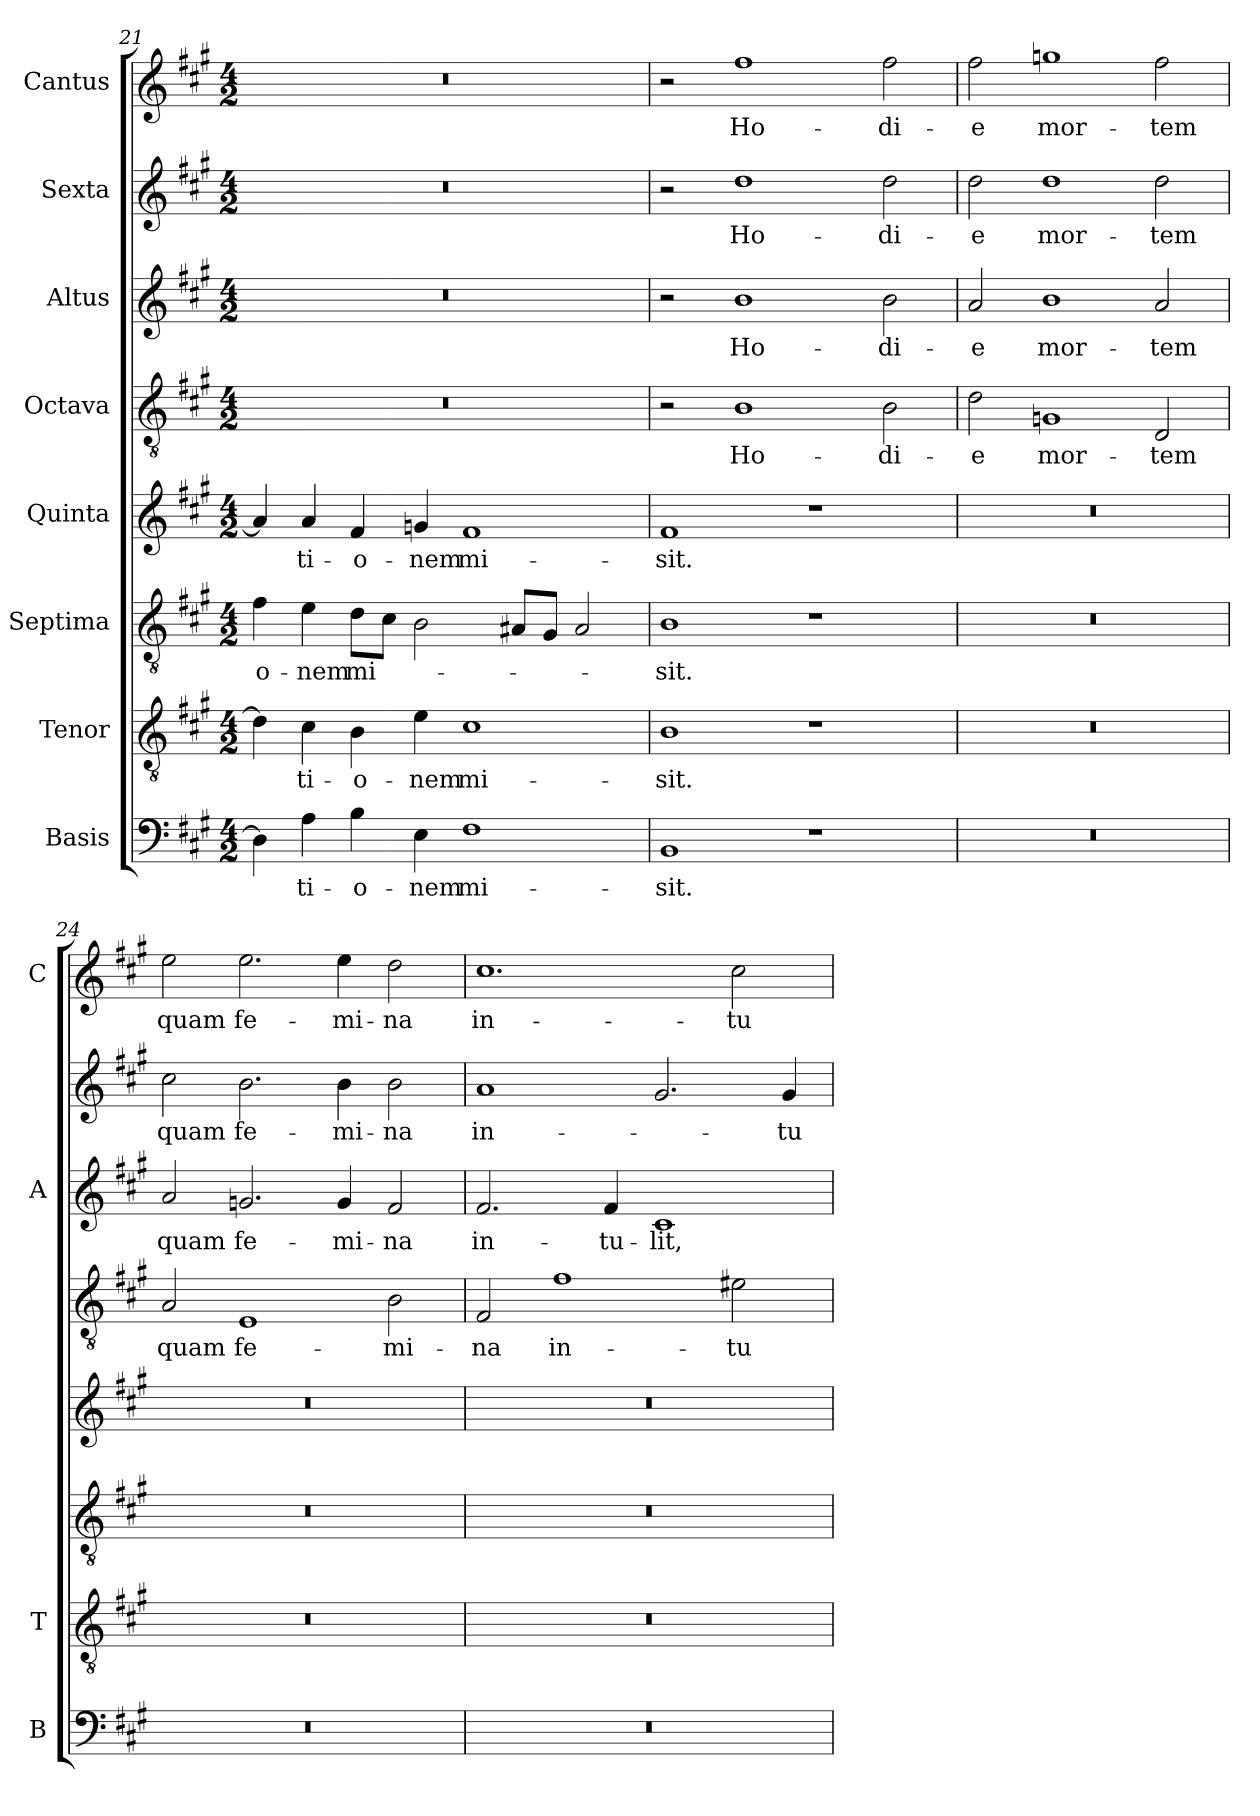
**kern	**text	**kern	**text	**kern	**text	**kern	**text	**kern	**text	**kern	**text	**kern	**text	**kern	**text
*part8	*part8	*part7	*part7	*part6	*part6	*part5	*part5	*part4	*part4	*part3	*part3	*part2	*part2	*part1	*part1
*staff8	*staff8	*staff7	*staff7	*staff6	*staff6	*staff5	*staff5	*staff4	*staff4	*staff3	*staff3	*staff2	*staff2	*staff1	*staff1
*I"Basis	*	*I"Tenor	*	*I"Septima	*	*I"Quinta	*	*I"Octava	*	*I"Altus	*	*I"Sexta	*	*I"Cantus	*
*I'B	*	*I'T	*	*	*	*	*	*	*	*I'A	*	*	*	*I'C	*
*clefF4	*	*clefGv2	*	*clefGv2	*	*clefG2	*	*clefGv2	*	*clefG2	*	*clefG2	*	*clefG2	*
*k[f#c#g#]	*	*k[f#c#g#]	*	*k[f#c#g#]	*	*k[f#c#g#]	*	*k[f#c#g#]	*	*k[f#c#g#]	*	*k[f#c#g#]	*	*k[f#c#g#]	*
*A:	*	*A:	*	*A:	*	*A:	*	*A:	*	*A:	*	*A:	*	*A:	*
*M4/2	*	*M4/2	*	*M4/2	*	*M4/2	*	*M4/2	*	*M4/2	*	*M4/2	*	*M4/2	*
=21	=21	=21	=21	=21	=21	=21	=21	=21	=21	=21	=21	=21	=21	=21	=21
!	!	!	!	!	!LO:LY:b	!	!	!	!	!	!	!	!	!	!
4D\]	.	4d\]	.	4f#\	-o-	4a/]	.	0r	.	0r	.	0r	.	0r	.
!	!LO:LY:b	!	!LO:LY:b	!	!LO:LY:b	!	!LO:LY:b	!	!	!	!	!	!	!	!
4A\	-ti-	4c#\	-ti-	4e\	-nem	4a/	-ti-	.	.	.	.	.	.	.	.
!	!LO:LY:b	!	!LO:LY:b	!	!LO:LY:b	!	!LO:LY:b	!	!	!	!	!	!	!	!
4B\	-o-	4B\	-o-	8d\L	mi-	4f#/	-o-	.	.	.	.	.	.	.	.
.	.	.	.	8c#\J	.	.	.	.	.	.	.	.	.	.	.
!	!LO:LY:b	!	!LO:LY:b	!	!	!	!LO:LY:b	!	!	!	!	!	!	!	!
4E\	-nem	4e\	-nem	2B\	.	4gn/	-nem	.	.	.	.	.	.	.	.
!	!LO:LY:b	!	!LO:LY:b	!	!	!	!LO:LY:b	!	!	!	!	!	!	!	!
1F#	mi-	1c#	mi-	.	.	1f#	mi-	.	.	.	.	.	.	.	.
.	.	.	.	8A#X/L	.	.	.	.	.	.	.	.	.	.	.
.	.	.	.	8G#/J	.	.	.	.	.	.	.	.	.	.	.
.	.	.	.	2A#/	.	.	.	.	.	.	.	.	.	.	.
=22	=22	=22	=22	=22	=22	=22	=22	=22	=22	=22	=22	=22	=22	=22	=22
!	!LO:LY:b	!	!LO:LY:b	!	!LO:LY:b	!	!LO:LY:b	!	!	!	!	!	!	!	!
1BB	-sit.	1B	-sit.	1B	-sit.	1f#	-sit.	2r	.	2r	.	2r	.	2r	.
!	!	!	!	!	!	!	!	!	!LO:LY:b	!	!LO:LY:b	!	!LO:LY:b	!	!LO:LY:b
.	.	.	.	.	.	.	.	1B	Ho-	1b	Ho-	1dd	Ho-	1ff#	Ho-
1r	.	1r	.	1r	.	1r	.	.	.	.	.	.	.	.	.
!	!	!	!	!	!	!	!	!	!LO:LY:b	!	!LO:LY:b	!	!LO:LY:b	!	!LO:LY:b
.	.	.	.	.	.	.	.	2B\	-di-	2b\	-di-	2dd\	-di-	2ff#\	-di-
!!LO:PB:g=z
=23	=23	=23	=23	=23	=23	=23	=23	=23	=23	=23	=23	=23	=23	=23	=23
!	!	!	!	!	!	!	!	!	!LO:LY:b	!	!LO:LY:b	!	!LO:LY:b	!	!LO:LY:b
0r	.	0r	.	0r	.	0r	.	2d\	-e	2a/	-e	2dd\	-e	2ff#\	-e
!	!	!	!	!	!	!	!	!	!LO:LY:b	!	!LO:LY:b	!	!LO:LY:b	!	!LO:LY:b
.	.	.	.	.	.	.	.	1Gn	mor-	1b	mor-	1dd	mor-	1ggn	mor-
!	!	!	!	!	!	!	!	!	!LO:LY:b	!	!LO:LY:b	!	!LO:LY:b	!	!LO:LY:b
.	.	.	.	.	.	.	.	2D/	-tem	2a/	-tem	2dd\	-tem	2ff#\	-tem
=24	=24	=24	=24	=24	=24	=24	=24	=24	=24	=24	=24	=24	=24	=24	=24
!	!	!	!	!	!	!	!	!	!LO:LY:b	!	!LO:LY:b	!	!LO:LY:b	!	!LO:LY:b
0r	.	0r	.	0r	.	0r	.	2A/	quam	2a/	quam	2cc#\	quam	2ee\	quam
!	!	!	!	!	!	!	!	!	!LO:LY:b	!	!LO:LY:b	!	!LO:LY:b	!	!LO:LY:b
.	.	.	.	.	.	.	.	1E	fe-	2.gn/	fe-	2.b\	fe-	2.ee\	fe-
!	!	!	!	!	!	!	!	!	!	!	!LO:LY:b	!	!LO:LY:b	!	!LO:LY:b
.	.	.	.	.	.	.	.	.	.	4g/	-mi-	4b\	-mi-	4ee\	-mi-
!	!	!	!	!	!	!	!	!	!LO:LY:b	!	!LO:LY:b	!	!LO:LY:b	!	!LO:LY:b
.	.	.	.	.	.	.	.	2B\	-mi-	2f#/	-na	2b\	-na	2dd\	-na
=25	=25	=25	=25	=25	=25	=25	=25	=25	=25	=25	=25	=25	=25	=25	=25
!	!	!	!	!	!	!	!	!	!LO:LY:b	!	!LO:LY:b	!	!LO:LY:b	!	!LO:LY:b
0r	.	0r	.	0r	.	0r	.	2F#/	-na	2.f#/	in-	1a	in-	1.cc#	in-
!	!	!	!	!	!	!	!	!	!LO:LY:b	!	!	!	!	!	!
.	.	.	.	.	.	.	.	1f#	in-	.	.	.	.	.	.
!	!	!	!	!	!	!	!	!	!	!	!LO:LY:b	!	!	!	!
.	.	.	.	.	.	.	.	.	.	4f#/	-tu-	.	.	.	.
!	!	!	!	!	!	!	!	!	!	!	!LO:LY:b	!	!	!	!
.	.	.	.	.	.	.	.	.	.	1c#	-lit,	2.g#/	.	.	.
!	!	!	!	!	!	!	!	!	!LO:LY:b	!	!	!	!	!	!LO:LY:b
.	.	.	.	.	.	.	.	2e#X\	-tu-	.	.	.	.	2cc#\	-tu-
!	!	!	!	!	!	!	!	!	!	!	!	!	!LO:LY:b	!	!
.	.	.	.	.	.	.	.	.	.	.	.	4g#/	-tu-	.	.
=	=	=	=	=	=	=	=	=	=	=	=	=	=	=	=
*-	*-	*-	*-	*-	*-	*-	*-	*-	*-	*-	*-	*-	*-	*-	*-
